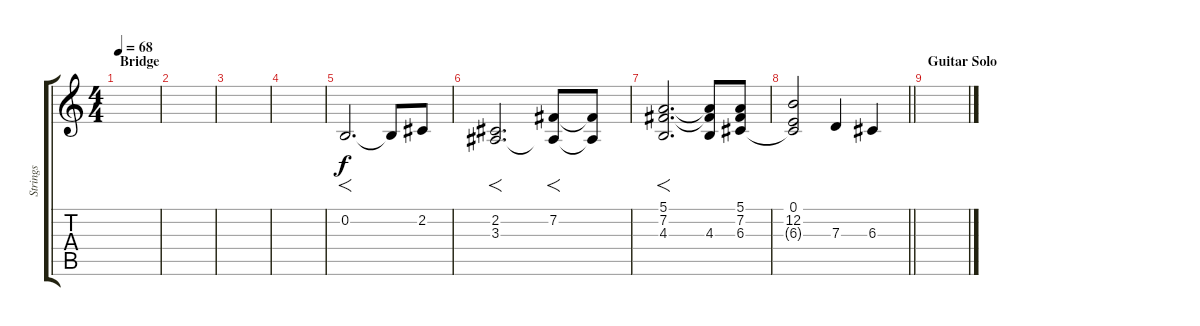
\track ("Strings" "Strings") {instrument violin}
\staff {score tabs}
\tuning (E4 B3 G3 D3 A2 E2) {hide}
\ts (4 4)
\section ("" "Bridge")
\tempo 68
\clef g2
\ks c
|
|
|
|
0.2.2{f d} 0.2{t}.8 2.2.8 |
(2.2 3.3).2{f d} (7.2 3.3{t}).8{f} (7.2{t} 3.3{t}).8 |
(5.1 7.2 4.3).2{f d} (5.1{t} 7.2{t} 4.3).8 (5.1 7.2 6.3).8 |
\barLineRight lightlight
(0.1 12.2 6.3{t}).2 7.3.4 6.3.4 |
\section ("" "Guitar Solo")
